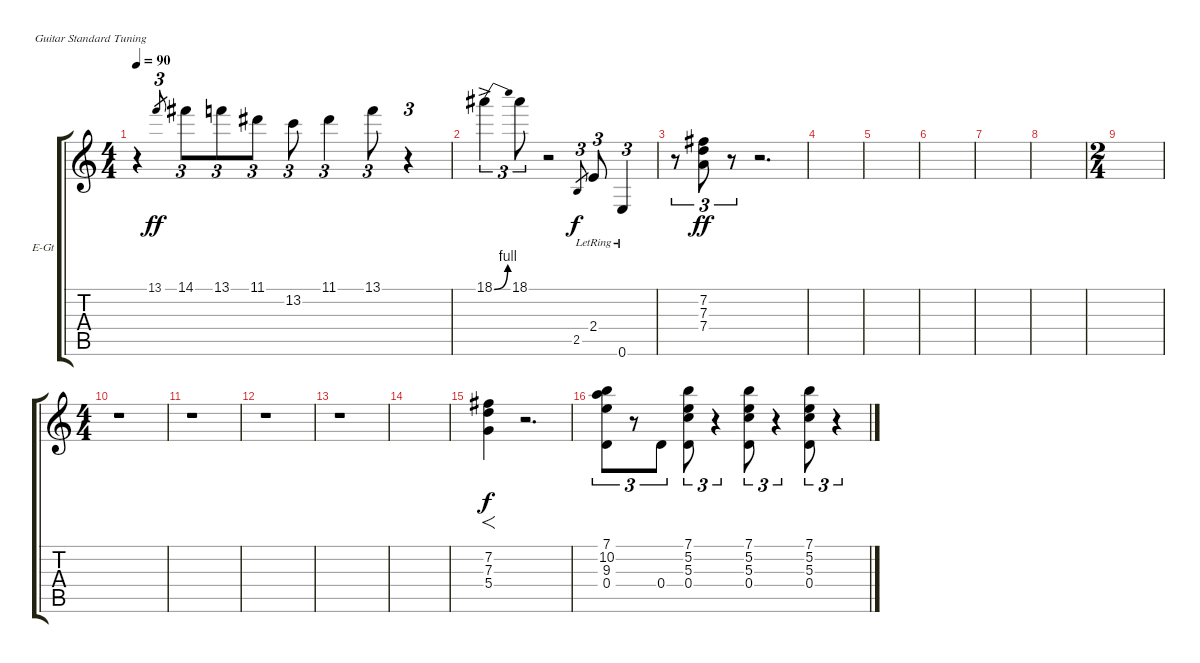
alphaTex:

\defaultSystemsLayout 4
\bracketExtendMode groupsimilarinstruments
\firstSystemTrackNameOrientation horizontal
\otherSystemsTrackNameOrientation horizontal
\track ("Electric Guitar" "E-Gt") {instrument electricguitarclean}
\staff {score tabs}
\tuning (E4 B3 G3 D3 A2 E2)
\ts (4 4)
\tempo 90
\clef g2
\ks c
r.4{dy ff} 13.1.8{tu (3 2) gr} 14.1.8{tu (3 2)} 13.1.8{tu (3 2)} 11.1.8{tu (3 2)} 13.2.8{tu (3 2)} 11.1.4{tu (3 2)} 13.1.8{tu (3 2)} r.4{tu (3 2)} |
18.1{be (bend 14.399999999999999 0 26.4 4) ac}.4{tu (3 2)} 18.1.8{tu (3 2)} r.2 2.5.8{tu (3 2) gr dy f} 2.4{lr}.8{tu (3 2)} 0.6{lr}.4{tu (3 2)} |
r.8{tu (3 2)} (7.4 7.3 7.2).8{tu (3 2) dy ff} r.8{tu (3 2)} r.2{d} |
|
|
|
|
|
\ts (2 4)
|
\ts (4 4)
r.1 |
r.1 |
r.1 |
r.1 |
|
(5.4 7.3 7.2).4{f dy f} r.2{d} |
(7.1 10.2 0.4 9.3).8{tu (3 2)} r.8{tu (3 2)} 0.4.8{tu (3 2)} (0.4 7.1 5.2 5.3).8{tu (3 2)} r.4{tu (3 2)} (7.1 5.2 5.3 0.4).8{tu (3 2)} r.4{tu (3 2)} (0.4 5.3 5.2 7.1).8{tu (3 2)} r.4{tu (3 2)}
